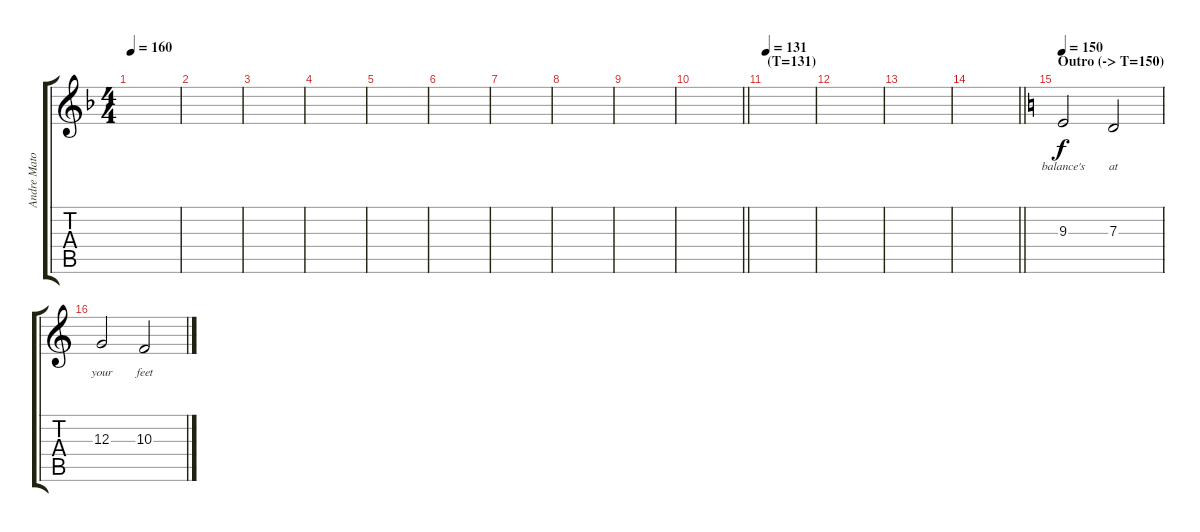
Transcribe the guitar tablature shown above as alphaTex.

\track ("Andre Matos" "Andre Mato") {instrument lead8bassandlead}
\staff {score tabs}
\tuning (E4 B3 G3 D3 A2 E2) {hide}
\ts (4 4)
\tempo 160
\clef g2
\ks f
|
|
|
|
|
|
|
|
|
\barLineRight lightlight
|
\section ("" "(T=131)")
\tempo 131
|
|
|
\barLineRight lightlight
|
\section ("" "Outro (-> T=150)")
\tempo 150
\ks c
9.3.2{lyrics (0 "balance's") lyrics (1 "") lyrics (2 "") lyrics (3 "") lyrics (4 "")} 7.3.2{lyrics (0 "at") lyrics (1 "") lyrics (2 "") lyrics (3 "") lyrics (4 "")} |
12.3.2{lyrics (0 "your") lyrics (1 "") lyrics (2 "") lyrics (3 "") lyrics (4 "")} 10.3.2{lyrics (0 "feet") lyrics (1 "") lyrics (2 "") lyrics (3 "") lyrics (4 "")}
